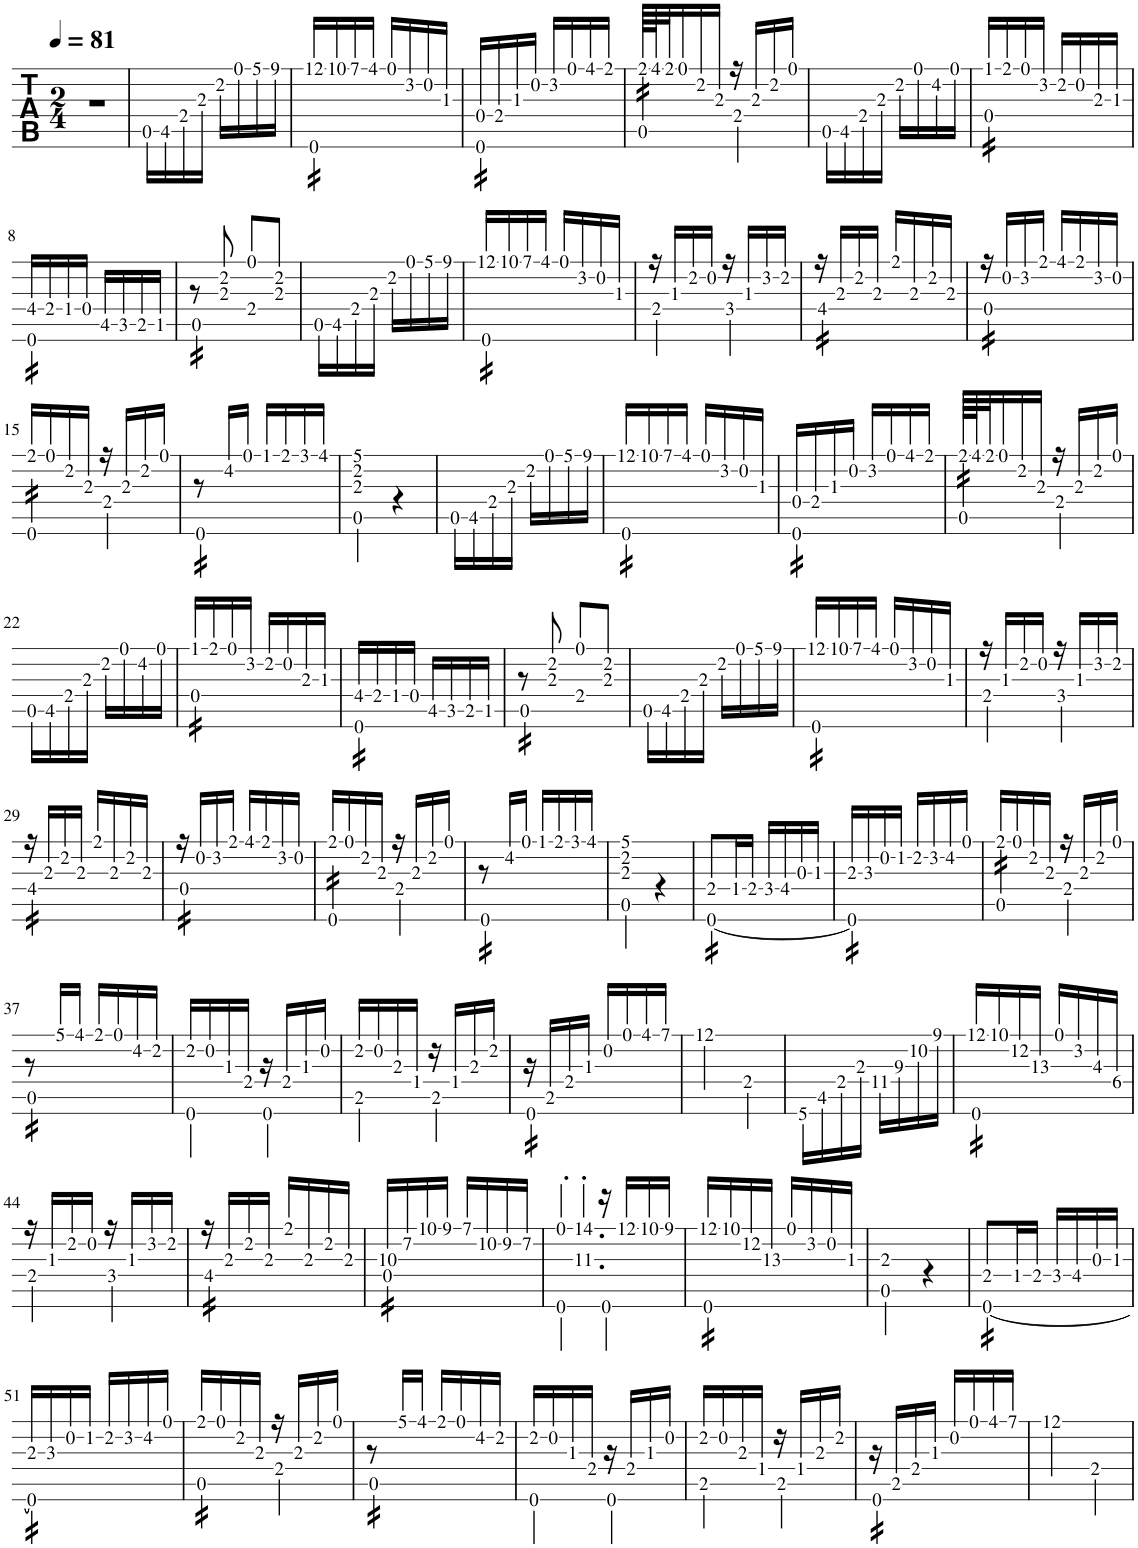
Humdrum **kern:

**kern
*part1
*staff1
*I"Classical Guitar, classic guitar
*I'Guit.
*stria6
*
*k[f#c#g#]
*M2/4
*MM81
=1
2r
=2
16AA\LL
16C#\
16E\
16A\JJ
16c#\LL
16e\
16a\
16cc#\JJ
=3
*^
16ee/LL	2EE\
16dd/	.
16b/	.
16g#/JJ	.
16e/LL	.
16d/	.
16B/	.
16G#/JJ	.
=4	=4
16D/LL	2EE\
16E/	.
16G#/	.
16B/JJ	.
16d/LL	.
16e/	.
16g#/	.
16f#/JJ	.
=5	=5
*	*^
64f#/LLLL	4ryy	2AA/
64g#/J	.	.
32f#/J	.	.
16e/	.	.
16c#/	.	.
16A/JJ	.	.
16r	4E\	.
16A/LL	.	.
16c#/	.	.
16e/JJ	.	.
*v	*v	*v
=6
16AA\LL
16C#\
16E\
16A\JJ
16c#\LL
16e\
16d#X\
16e\JJ
=7
*^
16e#X/LL	2D\
16f#/	.
16en/	.
16d/JJ	.
16c#/LL	.
16B/	.
16A/	.
16G#/JJ	.
!!LO:LB:g=z	!!
=8	=8
16F#/LL	2EE\
16E/	.
16D#X/	.
16Dn/JJ	.
16C#/LL	.
16Cn/	.
16BB/	.
16AA#X/JJ	.
=9	=9
8r	2AA\
8A/ 8c#/	.
8E/ 8e/L	.
8A/ 8c#/J	.
*v	*v
=10
16AA\LL
16C#\
16E\
16A\JJ
16c#\LL
16e\
16a\
16cc#\JJ
=11
*^
16ee/LL	2EE\
16dd/	.
16b/	.
16g#/JJ	.
16e/LL	.
16d/	.
16B/	.
16G#/JJ	.
=12	=12
16r	4E\
16G#/LL	.
16c#/	.
16B/JJ	.
16r	4E#X\
16G#/LL	.
16d/	.
16c#/JJ	.
=13	=13
16r	2F#\
16A/LL	.
16c#/	.
16A/JJ	.
16f#/LL	.
16A/	.
16c#/	.
16A/JJ	.
=14	=14
16r	2D\
16B/LL	.
16d/	.
16f#/JJ	.
16g#/LL	.
16f#/	.
16d/	.
16B/JJ	.
!!LO:LB:g=z	!!
=15	=15
*	*^
16f#/LL	4ryy	2EE/
16e/	.	.
16c#/	.	.
16A/JJ	.	.
16r	4E\	.
16A/LL	.	.
16c#/	.	.
16e/JJ	.	.
*	*v	*v
=16	=16
8r	2EE\
16d#X/LL	.
16e/JJ	.
16e#X/LL	.
16f#/	.
16gn/	.
16g#X/JJ	.
*v	*v
=17
4AA\ 4A\ 4c#\ 4a\
4r
=18
16AA\LL
16C#\
16E\
16A\JJ
16c#\LL
16e\
16a\
16cc#\JJ
=19
*^
16ee/LL	2EE\
16dd/	.
16b/	.
16g#/JJ	.
16e/LL	.
16d/	.
16B/	.
16G#/JJ	.
=20	=20
16D/LL	2EE\
16E/	.
16G#/	.
16B/JJ	.
16d/LL	.
16e/	.
16g#/	.
16f#/JJ	.
=21	=21
*	*^
64f#/LLLL	4ryy	2AA/
64g#/J	.	.
32f#/J	.	.
16e/	.	.
16c#/	.	.
16A/JJ	.	.
16r	4E\	.
16A/LL	.	.
16c#/	.	.
16e/JJ	.	.
*v	*v	*v
!!LO:LB:g=z
=22
16AA\LL
16C#\
16E\
16A\JJ
16c#\LL
16e\
16d#X\
16e\JJ
=23
*^
16e#X/LL	2D\
16f#/	.
16en/	.
16d/JJ	.
16c#/LL	.
16B/	.
16A/	.
16G#/JJ	.
=24	=24
16F#/LL	2EE\
16E/	.
16D#X/	.
16Dn/JJ	.
16C#/LL	.
16Cn/	.
16BB/	.
16AA#X/JJ	.
=25	=25
8r	2AA\
8A/ 8c#/	.
8E/ 8e/L	.
8A/ 8c#/J	.
*v	*v
=26
16AA\LL
16C#\
16E\
16A\JJ
16c#\LL
16e\
16a\
16cc#\JJ
=27
*^
16ee/LL	2EE\
16dd/	.
16b/	.
16g#/JJ	.
16e/LL	.
16d/	.
16B/	.
16G#/JJ	.
=28	=28
16r	4E\
16G#/LL	.
16c#/	.
16B/JJ	.
16r	4E#X\
16G#/LL	.
16d/	.
16c#/JJ	.
!!LO:LB:g=z	!!
=29	=29
16r	2F#\
16A/LL	.
16c#/	.
16A/JJ	.
16f#/LL	.
16A/	.
16c#/	.
16A/JJ	.
=30	=30
16r	2D\
16B/LL	.
16d/	.
16f#/JJ	.
16g#/LL	.
16f#/	.
16d/	.
16B/JJ	.
=31	=31
*	*^
16f#/LL	4ryy	2EE/
16e/	.	.
16c#/	.	.
16A/JJ	.	.
16r	4E\	.
16A/LL	.	.
16c#/	.	.
16e/JJ	.	.
*	*v	*v
=32	=32
8r	2EE\
16d#X/LL	.
16e/JJ	.
16e#X/LL	.
16f#/	.
16gn/	.
16g#X/JJ	.
*v	*v
=33
4AA\ 4A\ 4c#\ 4a\
4r
=34
*^
8E/L	[2EE\
16D#X/L	.
16E/JJ	.
16E#X/LL	.
16F#/	.
16Gn/	.
16G#X/JJ	.
=35	=35
16A/LL	2EE\]
16A#X/	.
16B/	.
16cn/JJ	.
16c#X/LL	.
16d/	.
16d#X/	.
16e/JJ	.
=36	=36
*	*^
16f#/LL	4ryy	2AA/
16e/	.	.
16c#/	.	.
16A/JJ	.	.
16r	4E\	.
16A/LL	.	.
16c#/	.	.
16e/JJ	.	.
*	*v	*v
!!LO:LB:g=z
=37	=37
8r	2AA\
16a/LL	.
16g#/JJ	.
16f#/LL	.
16e/	.
16d#X/	.
16c#/JJ	.
=38	=38
16c#/LL	4EE\
16B/	.
16G#/	.
16E/JJ	.
16r	4EE\
16E/LL	.
16G#/	.
16B/JJ	.
=39	=39
16c#/LL	4BB\
16B/	.
16A/	.
16D#X/JJ	.
16r	4BB\
16D#/LL	.
16A/	.
16c#/JJ	.
=40	=40
16r	2EE\
16BB/LL	.
16E/	.
16G#/JJ	.
16B/LL	.
16e/	.
16g#/	.
16b/JJ	.
*v	*v
=41
4ee\
4E\
=42
16AA\LL
16C#\
16E\
16A\JJ
16c#\LL
16e\
16a\
16cc#\JJ
=43
*^
16ee/LL	2EE\
16dd/	.
16b/	.
16g#/JJ	.
16e/LL	.
16d/	.
16B/	.
16G#/JJ	.
!!LO:LB:g=z	!!
=44	=44
16r	4E\
16G#/LL	.
16c#/	.
16B/JJ	.
16r	4E#X\
16G#/LL	.
16d/	.
16c#/JJ	.
=45	=45
16r	2F#\
16A/LL	.
16c#/	.
16A/JJ	.
16f#/LL	.
16A/	.
16c#/	.
16A/JJ	.
=46	=46
16e#X/LL	2D\
16f#/	.
16dd/	.
16cc#/JJ	.
16b/LL	.
16a/	.
16g#/	.
16f#/JJ	.
=47	=47
*	*^
4e'/	8ryy	4EE\
.	4.f#/' 4.ff#/'	.
16r	.	4EE\
16ee/LL	.	.
16dd/	.	.
16cc#/JJ	.	.
*	*v	*v
=48	=48
16ee/LL	2EE\
16dd/	.
16b/	.
16g#/JJ	.
16e/LL	.
16d/	.
16B/	.
16G#/JJ	.
*v	*v
=49
4AA\ 4A\
4r
=50
*^
8E/L	[2EE\
16D#X/L	.
16E/JJ	.
16E#X/LL	.
16F#/	.
16Gn/	.
16G#X/JJ	.
!!LO:LB:g=z	!!
=51	=51
16A/LL	2EE\]
16A#X/	.
16B/	.
16cn/JJ	.
16c#X/LL	.
16d/	.
16d#X/	.
16e/JJ	.
=52	=52
*	*^
16f#/LL	4ryy	2AA\
16e/	.	.
16c#/	.	.
16A/JJ	.	.
16r	4E\	.
16A/LL	.	.
16c#/	.	.
16e/JJ	.	.
*	*v	*v
=53	=53
8r	2AA\
16a/LL	.
16g#/JJ	.
16f#/LL	.
16e/	.
16d#X/	.
16c#/JJ	.
=54	=54
16c#/LL	4EE\
16B/	.
16G#/	.
16E/JJ	.
16r	4EE\
16E/LL	.
16G#/	.
16B/JJ	.
=55	=55
16c#/LL	4BB\
16B/	.
16A/	.
16D#X/JJ	.
16r	4BB\
16D#/LL	.
16A/	.
16c#/JJ	.
=56	=56
16r	2EE\
16BB/LL	.
16E/	.
16G#/JJ	.
16B/LL	.
16e/	.
16g#/	.
16b/JJ	.
*v	*v
=57
4ee\
4E\
=
*-
